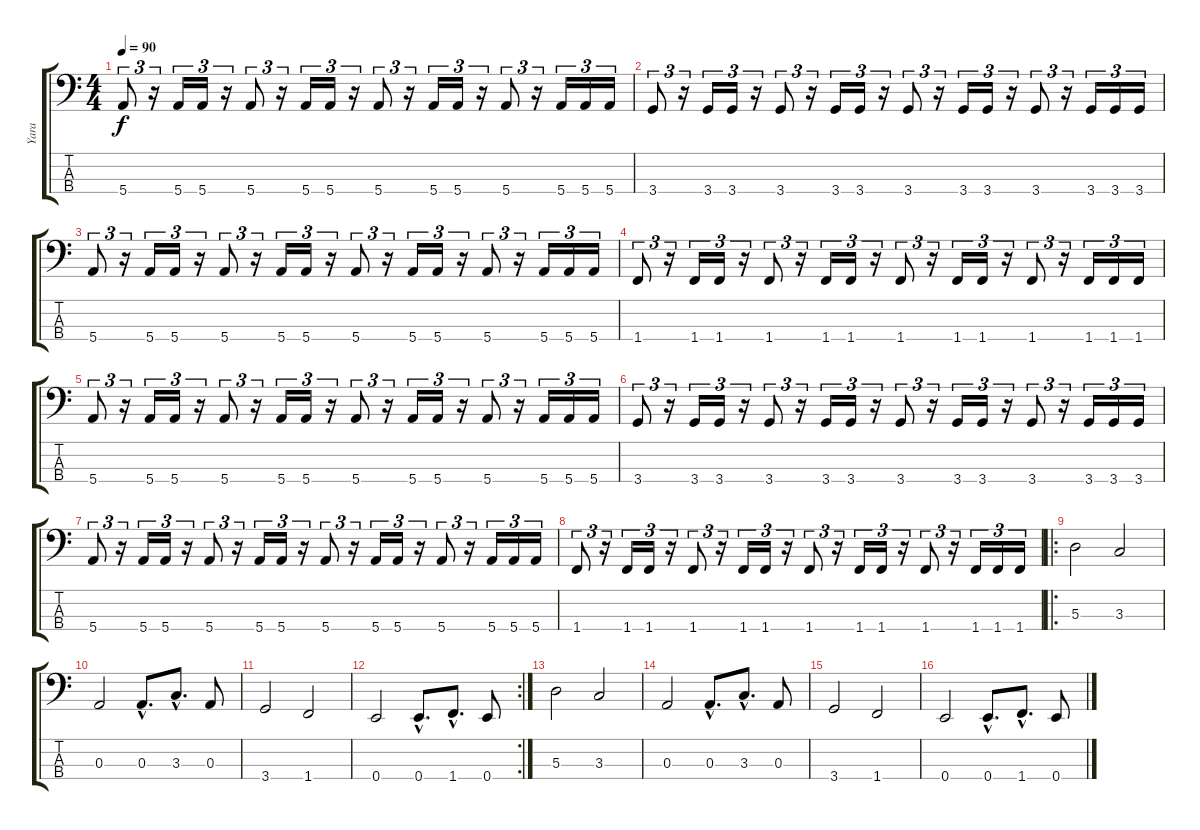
\track ("Yara" "Yara") {instrument slapbass1}
\staff {score tabs}
\tuning (G2 D2 A1 E1) {hide}
\ts (4 4)
\tempo 90
\clef f4
\ks c
5.4.8{tu (3 2) dy f} r.16{tu (3 2)} 5.4.16{tu (3 2)} 5.4.16{tu (3 2)} r.16{tu (3 2)} 5.4.8{tu (3 2)} r.16{tu (3 2)} 5.4.16{tu (3 2)} 5.4.16{tu (3 2)} r.16{tu (3 2)} 5.4.8{tu (3 2)} r.16{tu (3 2)} 5.4.16{tu (3 2)} 5.4.16{tu (3 2)} r.16{tu (3 2)} 5.4.8{tu (3 2)} r.16{tu (3 2)} 5.4.16{tu (3 2)} 5.4.16{tu (3 2)} 5.4.16{tu (3 2)} |
3.4.8{tu (3 2)} r.16{tu (3 2)} 3.4.16{tu (3 2)} 3.4.16{tu (3 2)} r.16{tu (3 2)} 3.4.8{tu (3 2)} r.16{tu (3 2)} 3.4.16{tu (3 2)} 3.4.16{tu (3 2)} r.16{tu (3 2)} 3.4.8{tu (3 2)} r.16{tu (3 2)} 3.4.16{tu (3 2)} 3.4.16{tu (3 2)} r.16{tu (3 2)} 3.4.8{tu (3 2)} r.16{tu (3 2)} 3.4.16{tu (3 2)} 3.4.16{tu (3 2)} 3.4.16{tu (3 2)} |
5.4.8{tu (3 2)} r.16{tu (3 2)} 5.4.16{tu (3 2)} 5.4.16{tu (3 2)} r.16{tu (3 2)} 5.4.8{tu (3 2)} r.16{tu (3 2)} 5.4.16{tu (3 2)} 5.4.16{tu (3 2)} r.16{tu (3 2)} 5.4.8{tu (3 2)} r.16{tu (3 2)} 5.4.16{tu (3 2)} 5.4.16{tu (3 2)} r.16{tu (3 2)} 5.4.8{tu (3 2)} r.16{tu (3 2)} 5.4.16{tu (3 2)} 5.4.16{tu (3 2)} 5.4.16{tu (3 2)} |
1.4.8{tu (3 2)} r.16{tu (3 2)} 1.4.16{tu (3 2)} 1.4.16{tu (3 2)} r.16{tu (3 2)} 1.4.8{tu (3 2)} r.16{tu (3 2)} 1.4.16{tu (3 2)} 1.4.16{tu (3 2)} r.16{tu (3 2)} 1.4.8{tu (3 2)} r.16{tu (3 2)} 1.4.16{tu (3 2)} 1.4.16{tu (3 2)} r.16{tu (3 2)} 1.4.8{tu (3 2)} r.16{tu (3 2)} 1.4.16{tu (3 2)} 1.4.16{tu (3 2)} 1.4.16{tu (3 2)} |
5.4.8{tu (3 2)} r.16{tu (3 2)} 5.4.16{tu (3 2)} 5.4.16{tu (3 2)} r.16{tu (3 2)} 5.4.8{tu (3 2)} r.16{tu (3 2)} 5.4.16{tu (3 2)} 5.4.16{tu (3 2)} r.16{tu (3 2)} 5.4.8{tu (3 2)} r.16{tu (3 2)} 5.4.16{tu (3 2)} 5.4.16{tu (3 2)} r.16{tu (3 2)} 5.4.8{tu (3 2)} r.16{tu (3 2)} 5.4.16{tu (3 2)} 5.4.16{tu (3 2)} 5.4.16{tu (3 2)} |
3.4.8{tu (3 2)} r.16{tu (3 2)} 3.4.16{tu (3 2)} 3.4.16{tu (3 2)} r.16{tu (3 2)} 3.4.8{tu (3 2)} r.16{tu (3 2)} 3.4.16{tu (3 2)} 3.4.16{tu (3 2)} r.16{tu (3 2)} 3.4.8{tu (3 2)} r.16{tu (3 2)} 3.4.16{tu (3 2)} 3.4.16{tu (3 2)} r.16{tu (3 2)} 3.4.8{tu (3 2)} r.16{tu (3 2)} 3.4.16{tu (3 2)} 3.4.16{tu (3 2)} 3.4.16{tu (3 2)} |
5.4.8{tu (3 2)} r.16{tu (3 2)} 5.4.16{tu (3 2)} 5.4.16{tu (3 2)} r.16{tu (3 2)} 5.4.8{tu (3 2)} r.16{tu (3 2)} 5.4.16{tu (3 2)} 5.4.16{tu (3 2)} r.16{tu (3 2)} 5.4.8{tu (3 2)} r.16{tu (3 2)} 5.4.16{tu (3 2)} 5.4.16{tu (3 2)} r.16{tu (3 2)} 5.4.8{tu (3 2)} r.16{tu (3 2)} 5.4.16{tu (3 2)} 5.4.16{tu (3 2)} 5.4.16{tu (3 2)} |
1.4.8{tu (3 2)} r.16{tu (3 2)} 1.4.16{tu (3 2)} 1.4.16{tu (3 2)} r.16{tu (3 2)} 1.4.8{tu (3 2)} r.16{tu (3 2)} 1.4.16{tu (3 2)} 1.4.16{tu (3 2)} r.16{tu (3 2)} 1.4.8{tu (3 2)} r.16{tu (3 2)} 1.4.16{tu (3 2)} 1.4.16{tu (3 2)} r.16{tu (3 2)} 1.4.8{tu (3 2)} r.16{tu (3 2)} 1.4.16{tu (3 2)} 1.4.16{tu (3 2)} 1.4.16{tu (3 2)} |
\ro
5.3.2 3.3.2 |
0.3.2 0.3{hac}.8{d} 3.3{hac}.8{d} 0.3.8 |
3.4.2 1.4.2 |
\rc 2
0.4.2 0.4{hac}.8{d} 1.4{hac}.8{d} 0.4.8 |
5.3.2 3.3.2 |
0.3.2 0.3{hac}.8{d} 3.3{hac}.8{d} 0.3.8 |
3.4.2 1.4.2 |
0.4.2 0.4{hac}.8{d} 1.4{hac}.8{d} 0.4.8
